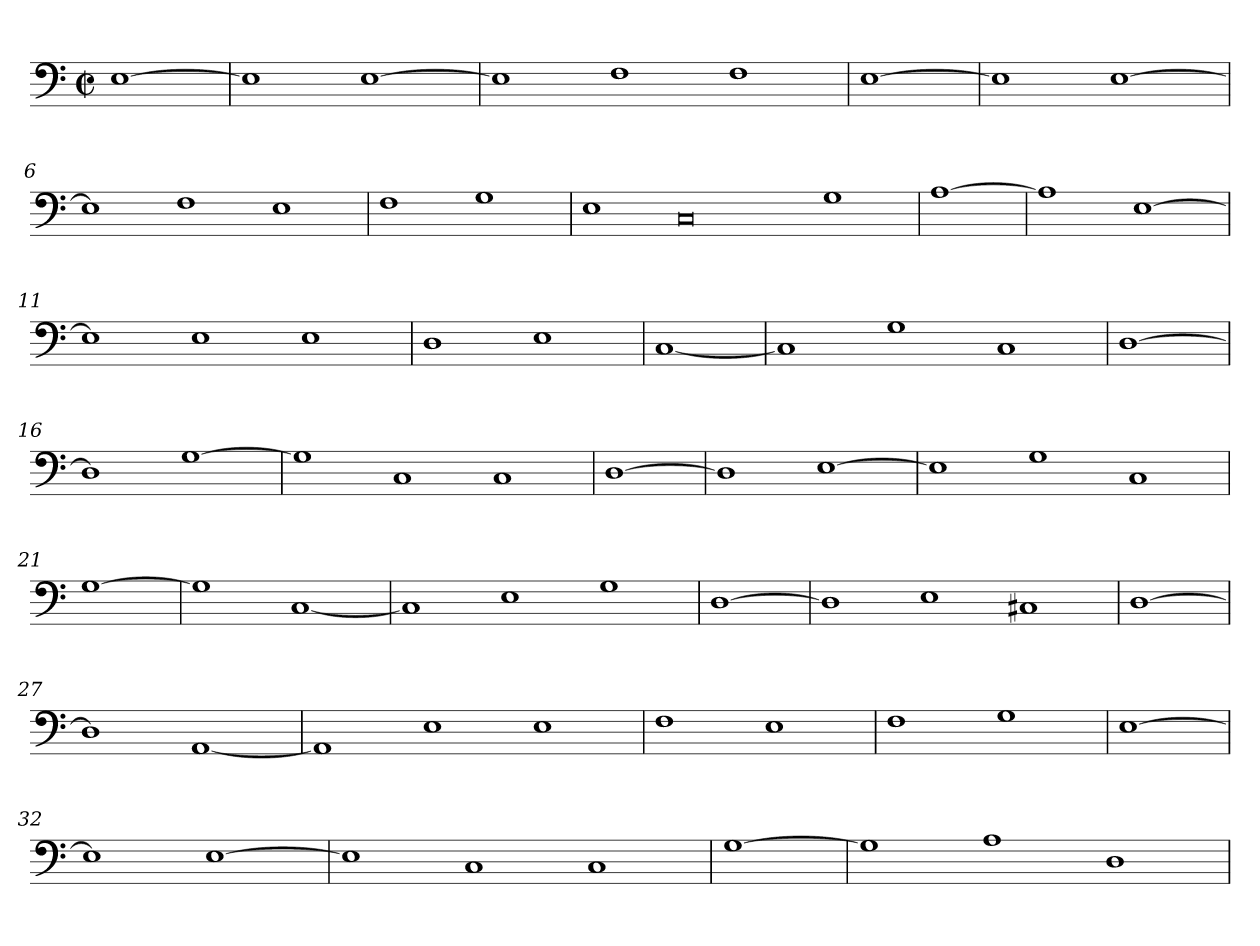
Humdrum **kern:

**kern
*part1
*staff1
*clefF4
*k[]
*M2/2
*met(c|)
=1
[1E
=2
1E]
[1E
=3
1E]
1F
1F
=4
[1E
=5
1E]
[1E
=6
1E]
1F
1E
=7
1F
1G
=8
1E
0C
1G
=9
[1A
=10
1A]
[1E
=11
1E]
1E
1E
=12
1D
1E
=13
[1C
=14
1C]
1G
1C
=15
[1D
=16
1D]
[1G
=17
1G]
1C
1C
=18
[1D
=19
1D]
[1E
=20
1E]
1G
1C
=21
[1G
=22
1G]
[1C
=23
1C]
1E
1G
=24
[1D
=25
1D]
1E
1C#X
=26
[1D
=27
1D]
[1AA
=28
1AA]
1E
1E
=29
1F
1E
=30
1F
1G
=31
[1E
=32
1E]
[1E
=33
1E]
1C
1C
=34
[1G
=35
1G]
1A
1D
=
*-
